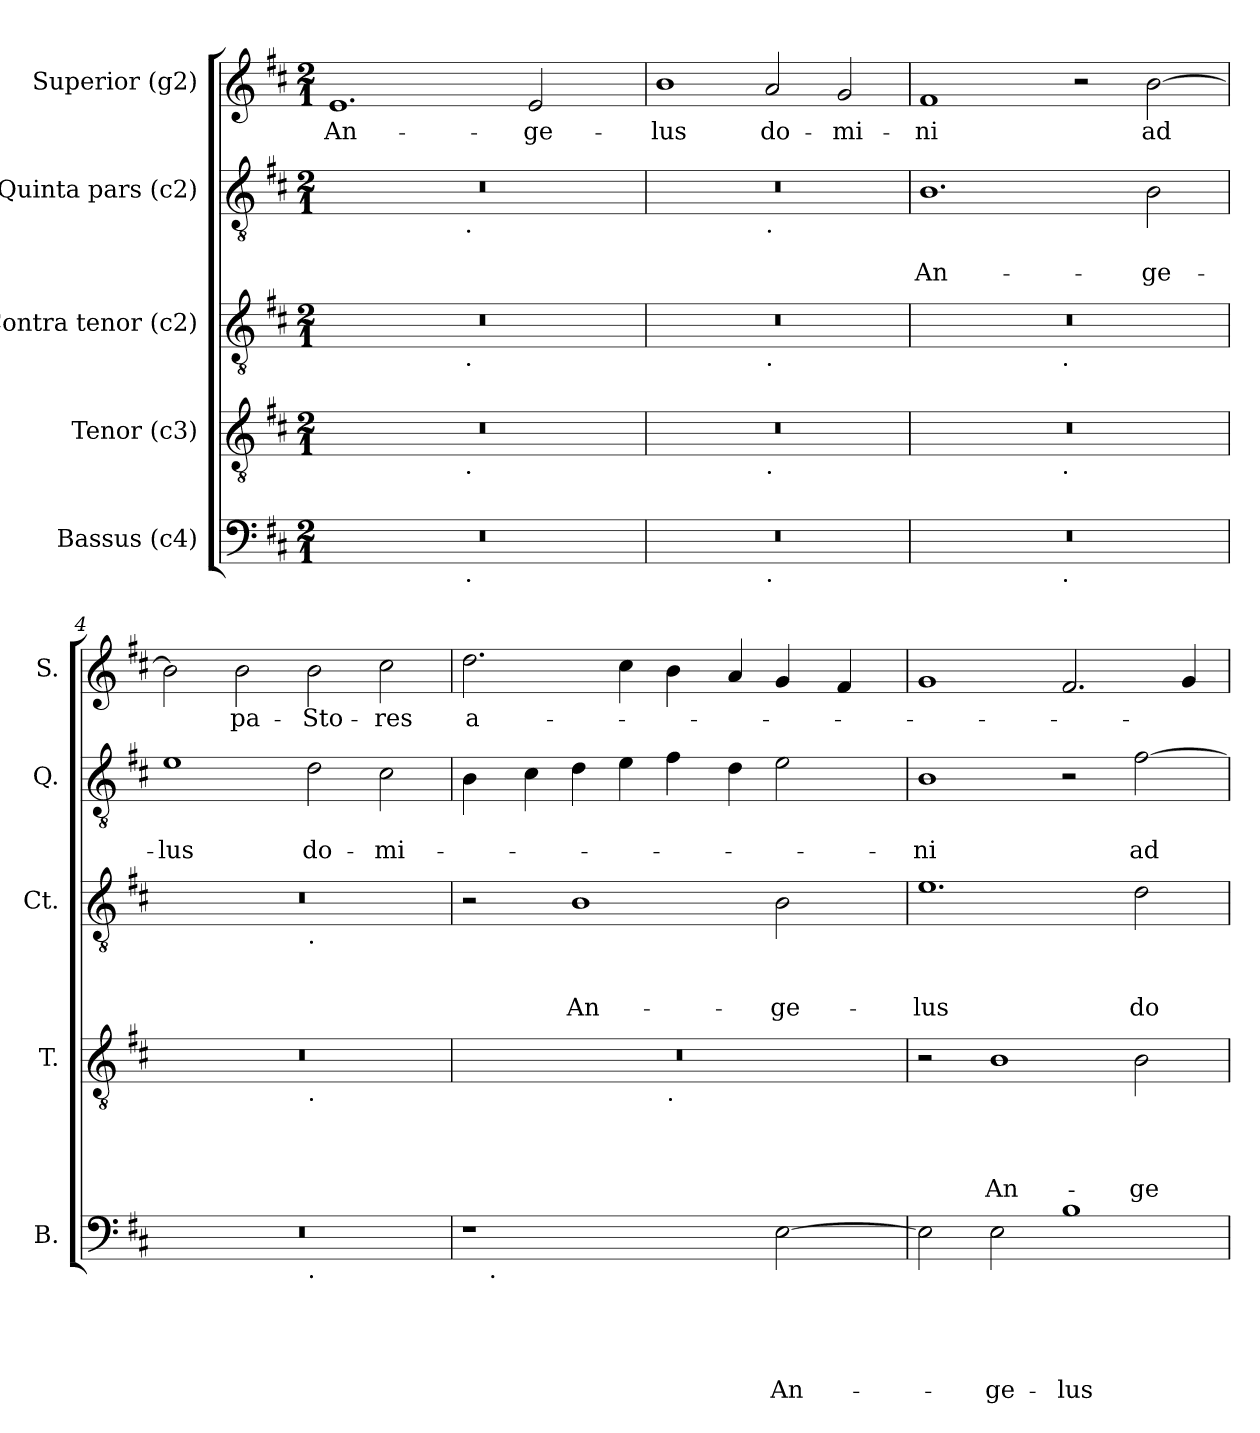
**kern	**text	**text	**text	**text	**text	**kern	**text	**text	**text	**text	**kern	**text	**text	**text	**kern	**text	**text	**kern	**text
*part5	*part5	*part5	*part5	*part5	*part5	*part4	*part4	*part4	*part4	*part4	*part3	*part3	*part3	*part3	*part2	*part2	*part2	*part1	*part1
*staff5	*staff5	*staff5	*staff5	*staff5	*staff5	*staff4	*staff4	*staff4	*staff4	*staff4	*staff3	*staff3	*staff3	*staff3	*staff2	*staff2	*staff2	*staff1	*staff1
*I"Bassus (c4)	*	*	*	*	*	*I"Tenor (c3)	*	*	*	*	*I"Contra tenor (c2)	*	*	*	*I"Quinta pars (c2)	*	*	*I"Superior (g2)	*
*I'B.	*	*	*	*	*	*I'T.	*	*	*	*	*I'Ct.	*	*	*	*I'Q.	*	*	*I'S.	*
*clefF4	*	*	*	*	*	*clefGv2	*	*	*	*	*clefGv2	*	*	*	*clefGv2	*	*	*clefG2	*
*k[f#c#]	*	*	*	*	*	*k[f#c#]	*	*	*	*	*k[f#c#]	*	*	*	*k[f#c#]	*	*	*k[f#c#]	*
*D:	*	*	*	*	*	*D:	*	*	*	*	*D:	*	*	*	*D:	*	*	*D:	*
*M2/1	*	*	*	*	*	*M2/1	*	*	*	*	*M2/1	*	*	*	*M2/1	*	*	*M2/1	*
=1	=1	=1	=1	=1	=1	=1	=1	=1	=1	=1	=1	=1	=1	=1	=1	=1	=1	=1	=1
!	!	!	!	!	!	!	!	!	!	!	!	!	!	!	!	!	!	!	!LO:LY:b
*^	*	*	*	*	*	*^	*	*	*	*	*^	*	*	*	*^	*	*	*	*
0r	1ryy	.	.	.	.	.	0r	1ryy	.	.	.	.	0r	1ryy	.	.	.	0r	1ryy	.	.	1.e	An-
.	16.ryy	.	.	.	.	.	.	16.ryy	.	.	.	.	.	16.ryy	.	.	.	.	16.ryy	.	.	.	.
!	!	!	!	!	!	!	!	!	!	!	!	!	!	!	!	!	!	!	!LO:TX:b:t=.	!	!	!	!
!	!	!	!	!	!	!	!	!	!	!	!	!	!	!LO:TX:b:t=.	!	!	!	!	!	!	!	!	!
!	!	!	!	!	!	!	!	!LO:TX:b:t=.	!	!	!	!	!	!	!	!	!	!	!	!	!	!	!
!	!LO:TX:b:t=.	!	!	!	!	!	!	!	!	!	!	!	!	!	!	!	!	!	!	!	!	!	!
.	2ryy	.	.	.	.	.	.	2ryy	.	.	.	.	.	2ryy	.	.	.	.	2ryy	.	.	.	.
!	!	!	!	!	!	!	!	!	!	!	!	!	!	!	!	!	!	!	!	!	!	!	!LO:LY:b
.	.	.	.	.	.	.	.	.	.	.	.	.	.	.	.	.	.	.	.	.	.	2e/	-ge-
.	4ryy	.	.	.	.	.	.	4ryy	.	.	.	.	.	4ryy	.	.	.	.	4ryy	.	.	.	.
.	8ryy	.	.	.	.	.	.	8ryy	.	.	.	.	.	8ryy	.	.	.	.	8ryy	.	.	.	.
.	32ryy	.	.	.	.	.	.	32ryy	.	.	.	.	.	32ryy	.	.	.	.	32ryy	.	.	.	.
=2	=2	=2	=2	=2	=2	=2	=2	=2	=2	=2	=2	=2	=2	=2	=2	=2	=2	=2	=2	=2	=2	=2	=2
!	!	!	!	!	!	!	!	!	!	!	!	!	!	!	!	!	!	!	!	!	!	!	!LO:LY:b
0r	1ryy	.	.	.	.	.	0r	1ryy	.	.	.	.	0r	1ryy	.	.	.	0r	1ryy	.	.	1b	-lus
!	!	!	!	!	!	!	!	!	!	!	!	!	!	!	!	!	!	!	!LO:TX:b:t=.	!	!	!	!
!	!	!	!	!	!	!	!	!	!	!	!	!	!	!LO:TX:b:t=.	!	!	!	!	!	!	!	!	!
!	!	!	!	!	!	!	!	!LO:TX:b:t=.	!	!	!	!	!	!	!	!	!	!	!	!	!	!	!
!	!LO:TX:b:t=.	!	!	!	!	!	!	!	!	!	!	!	!	!	!	!	!	!	!	!	!	!	!
!	!	!	!	!	!	!	!	!	!	!	!	!	!	!	!	!	!	!	!	!	!	!	!LO:LY:b
.	1ryy	.	.	.	.	.	.	1ryy	.	.	.	.	.	1ryy	.	.	.	.	1ryy	.	.	2a/	do-
!	!	!	!	!	!	!	!	!	!	!	!	!	!	!	!	!	!	!	!	!	!	!	!LO:LY:b
.	.	.	.	.	.	.	.	.	.	.	.	.	.	.	.	.	.	.	.	.	.	2g/	-mi-
=3	=3	=3	=3	=3	=3	=3	=3	=3	=3	=3	=3	=3	=3	=3	=3	=3	=3	=3	=3	=3	=3	=3	=3
!	!	!	!	!	!	!	!	!	!	!	!	!	!	!	!	!	!	!	!	!	!LO:LY:b	!	!LO:LY:b
*	*	*	*	*	*	*	*	*	*	*	*	*	*	*	*	*	*	*v	*v	*	*	*	*
0r	2ryy	.	.	.	.	.	0r	2ryy	.	.	.	.	0r	2ryy	.	.	.	1.B	.	An-	1f#	-ni
.	4...ryy	.	.	.	.	.	.	4...ryy	.	.	.	.	.	4...ryy	.	.	.	.	.	.	.	.
!	!	!	!	!	!	!	!	!	!	!	!	!	!	!LO:TX:b:t=.	!	!	!	!	!	!	!	!
!	!	!	!	!	!	!	!	!LO:TX:b:t=.	!	!	!	!	!	!	!	!	!	!	!	!	!	!
!	!LO:TX:b:t=.	!	!	!	!	!	!	!	!	!	!	!	!	!	!	!	!	!	!	!	!	!
.	1ryy	.	.	.	.	.	.	1ryy	.	.	.	.	.	1ryy	.	.	.	.	.	.	.	.
.	.	.	.	.	.	.	.	.	.	.	.	.	.	.	.	.	.	.	.	.	2r	.
!	!	!	!	!	!	!	!	!	!	!	!	!	!	!	!	!	!	!	!	!LO:LY:b	!	!LO:LY:b
.	.	.	.	.	.	.	.	.	.	.	.	.	.	.	.	.	.	2B\	.	-ge-	[<2b\	ad
.	32ryy	.	.	.	.	.	.	32ryy	.	.	.	.	.	32ryy	.	.	.	.	.	.	.	.
!!LO:LB:g=z
=4	=4	=4	=4	=4	=4	=4	=4	=4	=4	=4	=4	=4	=4	=4	=4	=4	=4	=4	=4	=4	=4	=4
!	!	!	!	!	!	!	!	!	!	!	!	!	!	!	!	!	!	!	!	!LO:LY:b	!	!
0r	1ryy	.	.	.	.	.	0r	1ryy	.	.	.	.	0r	1ryy	.	.	.	1e	.	-lus	2b\]	.
!	!	!	!	!	!	!	!	!	!	!	!	!	!	!	!	!	!	!	!	!	!	!LO:LY:b
.	.	.	.	.	.	.	.	.	.	.	.	.	.	.	.	.	.	.	.	.	2b\	pa-
!	!	!	!	!	!	!	!	!	!	!	!	!	!	!LO:TX:b:t=.	!	!	!	!	!	!	!	!
!	!	!	!	!	!	!	!	!LO:TX:b:t=.	!	!	!	!	!	!	!	!	!	!	!	!	!	!
!	!LO:TX:b:t=.	!	!	!	!	!	!	!	!	!	!	!	!	!	!	!	!	!	!	!	!	!
!	!	!	!	!	!	!	!	!	!	!	!	!	!	!	!	!	!	!	!	!LO:LY:b	!	!LO:LY:b
.	1ryy	.	.	.	.	.	.	1ryy	.	.	.	.	.	1ryy	.	.	.	2d\	.	do-	2b\	-Sto-
!	!	!	!	!	!	!	!	!	!	!	!	!	!	!	!	!	!	!	!	!LO:LY:b	!	!LO:LY:b
.	.	.	.	.	.	.	.	.	.	.	.	.	.	.	.	.	.	2c#\	.	-mi-	2cc#\	-res
=5	=5	=5	=5	=5	=5	=5	=5	=5	=5	=5	=5	=5	=5	=5	=5	=5	=5	=5	=5	=5	=5	=5
!	!	!	!	!	!	!	!	!	!	!	!	!	!	!	!	!	!	!	!	!	!	!LO:LY:b
*	*	*	*	*	*	*	*	*	*	*	*	*	*v	*v	*	*	*	*	*	*	*	*
1r	16.ryy	.	.	.	.	.	0r	1ryy	.	.	.	.	2r	.	.	.	4B\	.	.	2.dd\	a-
!	!LO:TX:b:t=.	!	!	!	!	!	!	!	!	!	!	!	!	!	!	!	!	!	!	!	!
.	1ryy	.	.	.	.	.	.	.	.	.	.	.	.	.	.	.	.	.	.	.	.
.	.	.	.	.	.	.	.	.	.	.	.	.	.	.	.	.	4c#\	.	.	.	.
!	!	!	!	!	!	!	!	!	!	!	!	!	!	!	!	!LO:LY:b	!	!	!	!	!
.	.	.	.	.	.	.	.	.	.	.	.	.	1B	.	.	An-	4d\	.	.	.	.
.	.	.	.	.	.	.	.	.	.	.	.	.	.	.	.	.	4e\	.	.	4cc#\	.
!	!	!	!	!	!	!	!	!LO:TX:b:t=.	!	!	!	!	!	!	!	!	!	!	!	!	!
2ryy	.	.	.	.	.	.	.	1ryy	.	.	.	.	.	.	.	.	4f#\	.	.	4b\	.
.	2ryy	.	.	.	.	.	.	.	.	.	.	.	.	.	.	.	.	.	.	.	.
.	.	.	.	.	.	.	.	.	.	.	.	.	.	.	.	.	4d\	.	.	4a/	.
!	!	!	!	!	!	!LO:LY:b	!	!	!	!	!	!	!	!	!	!LO:LY:b	!	!	!	!	!
[>2E\	.	.	.	.	.	An-	.	.	.	.	.	.	2B\	.	.	-ge-	2e\	.	.	4g/	.
.	4ryy	.	.	.	.	.	.	.	.	.	.	.	.	.	.	.	.	.	.	.	.
.	.	.	.	.	.	.	.	.	.	.	.	.	.	.	.	.	.	.	.	4f#/	.
.	8ryy	.	.	.	.	.	.	.	.	.	.	.	.	.	.	.	.	.	.	.	.
.	32ryy	.	.	.	.	.	.	.	.	.	.	.	.	.	.	.	.	.	.	.	.
=6	=6	=6	=6	=6	=6	=6	=6	=6	=6	=6	=6	=6	=6	=6	=6	=6	=6	=6	=6	=6	=6
!	!	!	!	!	!	!	!	!	!	!	!	!	!	!	!	!LO:LY:b	!	!	!LO:LY:b	!	!
*v	*v	*	*	*	*	*	*	*	*	*	*	*	*	*	*	*	*	*	*	*	*
*	*	*	*	*	*	*v	*v	*	*	*	*	*	*	*	*	*	*	*	*	*
2E\]	.	.	.	.	.	2r	.	.	.	.	1.e	.	.	-lus	1B	.	-ni	1g	.
!	!	!	!	!	!LO:LY:b	!	!	!	!	!LO:LY:b	!	!	!	!	!	!	!	!	!
2E\	.	.	.	.	-ge-	1B	.	.	.	An-	.	.	.	.	.	.	.	.	.
!	!	!	!	!	!LO:LY:b	!	!	!	!	!	!	!	!	!	!	!	!	!	!
1B	.	.	.	.	-lus	.	.	.	.	.	.	.	.	.	2r	.	.	2.f#/	.
!	!	!	!	!	!	!	!	!	!	!LO:LY:b	!	!	!	!LO:LY:b	!	!	!LO:LY:b	!	!
.	.	.	.	.	.	2B\	.	.	.	-ge-	2d\	.	.	do-	[>2f#\	.	ad	.	.
.	.	.	.	.	.	.	.	.	.	.	.	.	.	.	.	.	.	4g/	.
=	=	=	=	=	=	=	=	=	=	=	=	=	=	=	=	=	=	=	=
*-	*-	*-	*-	*-	*-	*-	*-	*-	*-	*-	*-	*-	*-	*-	*-	*-	*-	*-	*-
